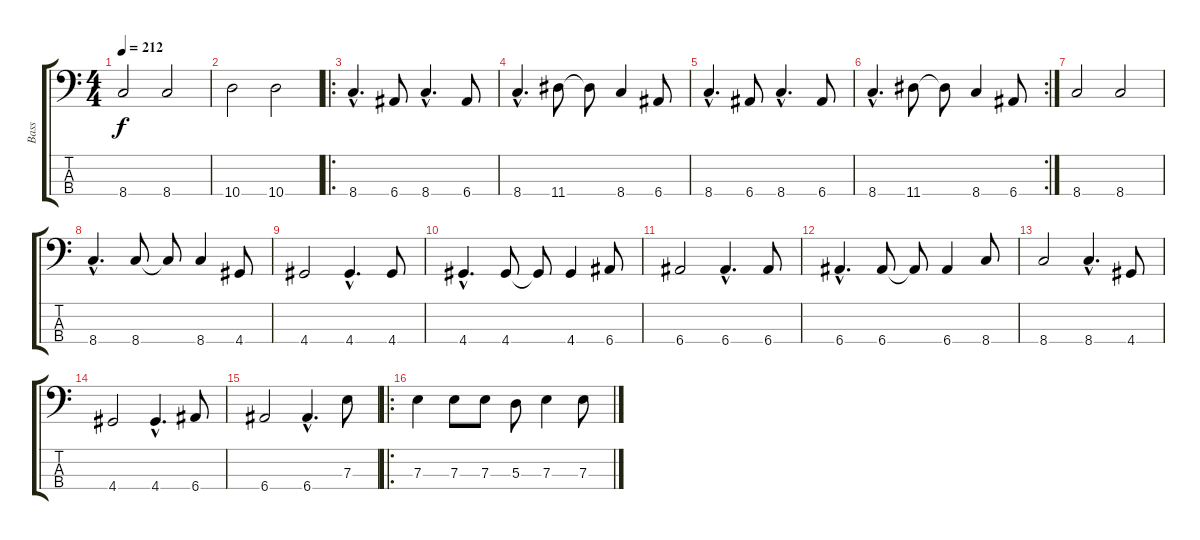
\track ("Bass" "Bass") {instrument electricbasspick}
\staff {score tabs}
\tuning (G2 D2 A1 E1) {hide}
\ts (4 4)
\tempo 212
\clef f4
\ks c
8.4.2{dy f} 8.4.2 |
10.4.2 10.4.2 |
\ro
8.4{hac}.4{d} 6.4.8 8.4{hac}.4{d} 6.4.8 |
8.4{hac}.4{d} 11.4.8 11.4{t}.8 8.4.4 6.4.8 |
8.4{hac}.4{d} 6.4.8 8.4{hac}.4{d} 6.4.8 |
\rc 2
8.4{hac}.4{d} 11.4.8 11.4{t}.8 8.4.4 6.4.8 |
8.4.2 8.4.2 |
8.4{hac}.4{d} 8.4.8 8.4{t}.8 8.4.4 4.4.8 |
4.4.2 4.4{hac}.4{d} 4.4.8 |
4.4{hac}.4{d} 4.4.8 4.4{t}.8 4.4.4 6.4.8 |
6.4.2 6.4{hac}.4{d} 6.4.8 |
6.4{hac}.4{d} 6.4.8 6.4{t}.8 6.4.4 8.4.8 |
8.4.2 8.4{hac}.4{d} 4.4.8 |
4.4.2 4.4{hac}.4{d} 6.4.8 |
6.4.2 6.4{hac}.4{d} 7.3.8 |
\ro
7.3.4 7.3.8 7.3.8 5.3.8 7.3.4 7.3.8
